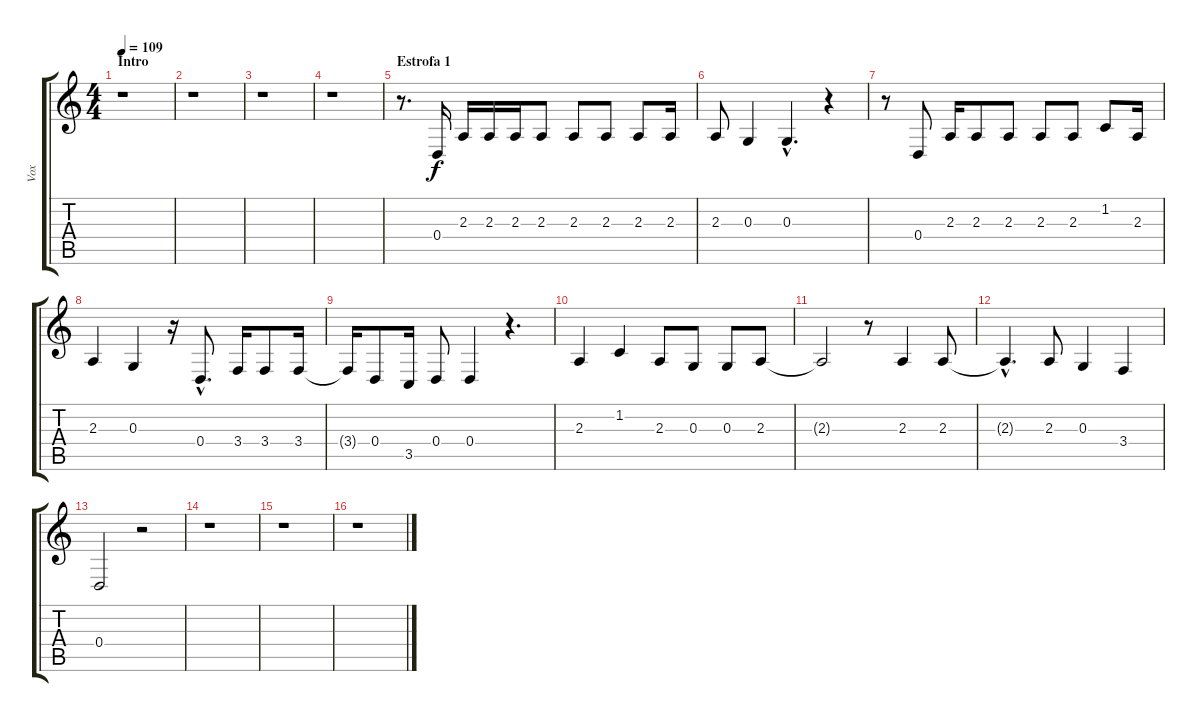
\track ("Vox" "Vox") {instrument harmonica}
\staff {score tabs}
\tuning (E4 B3 G3 D3 A2 E2) {hide}
\ts (4 4)
\section ("" "Intro")
\tempo 109
\clef g2
\ks c
r.1{dy f instrument harmonica} |
r.1 |
r.1 |
r.1 |
\section ("" "Estrofa 1")
r.8{d} 0.4.16 2.3.16 2.3.16 2.3.16 2.3.8 2.3.8 2.3.8 2.3.8 2.3.16 |
2.3.8 0.3.4 0.3{hac}.4{d} r.4 |
r.8 0.4.8 2.3.16 2.3.8 2.3.8 2.3.8 2.3.8 1.2.8 2.3.16 |
2.3.4 0.3.4 r.16 0.4{hac}.8{d} 3.4.16 3.4.8 3.4.16 |
3.4{t}.16 0.4.8 3.5.16 0.4.8 0.4.4 r.4{d} |
2.3.4 1.2.4 2.3.8 0.3.8 0.3.8 2.3.8 |
2.3{t}.2 r.8 2.3.4 2.3.8 |
2.3{hac t}.4{d} 2.3.8 0.3.4 3.4.4 |
0.4.2 r.2 |
r.1 |
r.1 |
r.1
